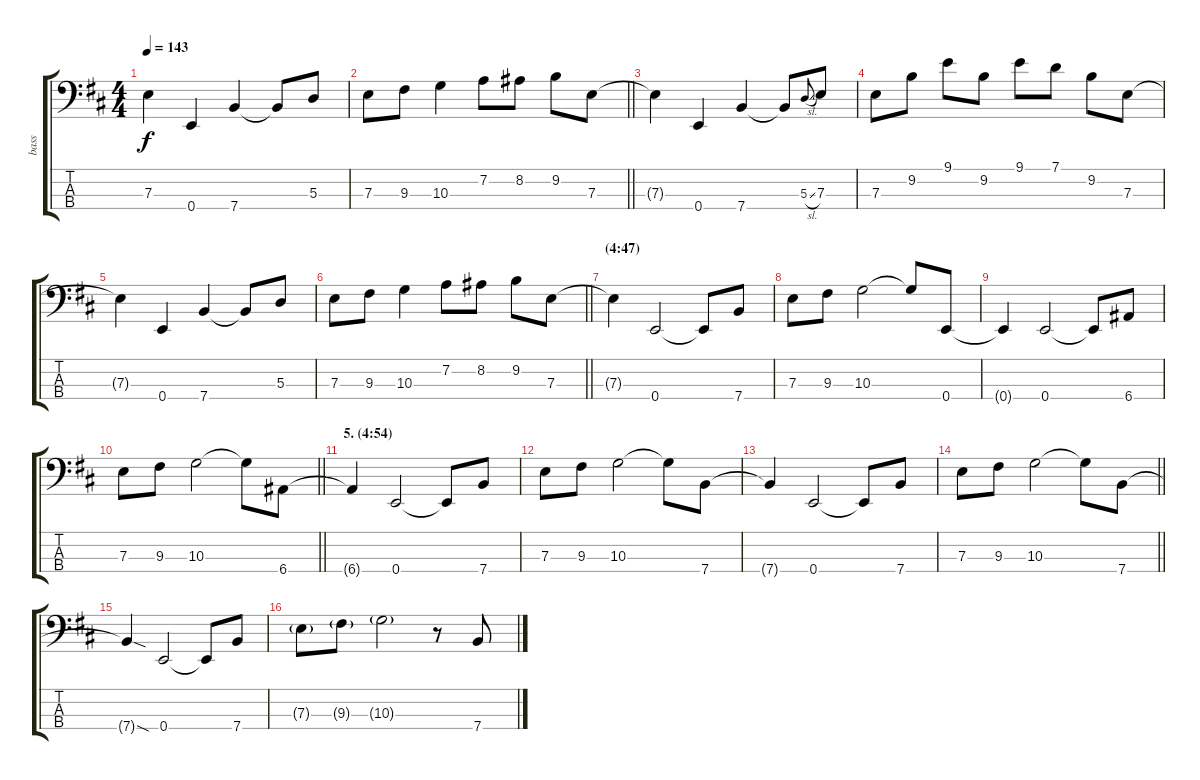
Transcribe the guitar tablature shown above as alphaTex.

\track ("bass" "bass") {instrument electricbassfinger}
\staff {score tabs}
\tuning (G2 D2 A1 E1) {hide}
\ts (4 4)
\tempo 143
\clef f4
\ks d
7.3{t}.4{dy f} 0.4.4 7.4.4 7.4{t}.8 5.3.8 |
\barLineRight lightlight
7.3.8 9.3.8 10.3.4 7.2.8 8.2.8 9.2.8 7.3.8 |
7.3{t}.4 0.4.4 7.4.4 7.4{t}.8 5.3{sl}.8{gr onbeat} 7.3.8 |
7.3.8 9.2.8 9.1.8 9.2.8 9.1.8 7.1.8 9.2.8 7.3.8 |
7.3{t}.4 0.4.4 7.4.4 7.4{t}.8 5.3.8 |
\barLineRight lightlight
7.3.8 9.3.8 10.3.4 7.2.8 8.2.8 9.2.8 7.3.8 |
\section ("" "(4:47)")
7.3{t}.4 0.4.2 0.4{t}.8 7.4.8 |
7.3.8 9.3.8 10.3.2 10.3{t}.8 0.4.8 |
0.4{t}.4 0.4.2 0.4{t}.8 6.4.8 |
\barLineRight lightlight
7.3.8 9.3.8 10.3.2 10.3{t}.8 6.4.8 |
\section ("" "5. (4:54)")
6.4{t}.4 0.4.2 0.4{t}.8 7.4.8 |
7.3.8 9.3.8 10.3.2 10.3{t}.8 7.4.8 |
7.4{t}.4 0.4.2 0.4{t}.8 7.4.8 |
\barLineRight lightlight
7.3.8 9.3.8 10.3.2 10.3{t}.8 7.4.8 |
7.4{sod t}.4 0.4.2 0.4{t}.8 7.4.8 |
7.3{g}.8 9.3{g}.8 10.3{g}.2 r.8 7.4.8
